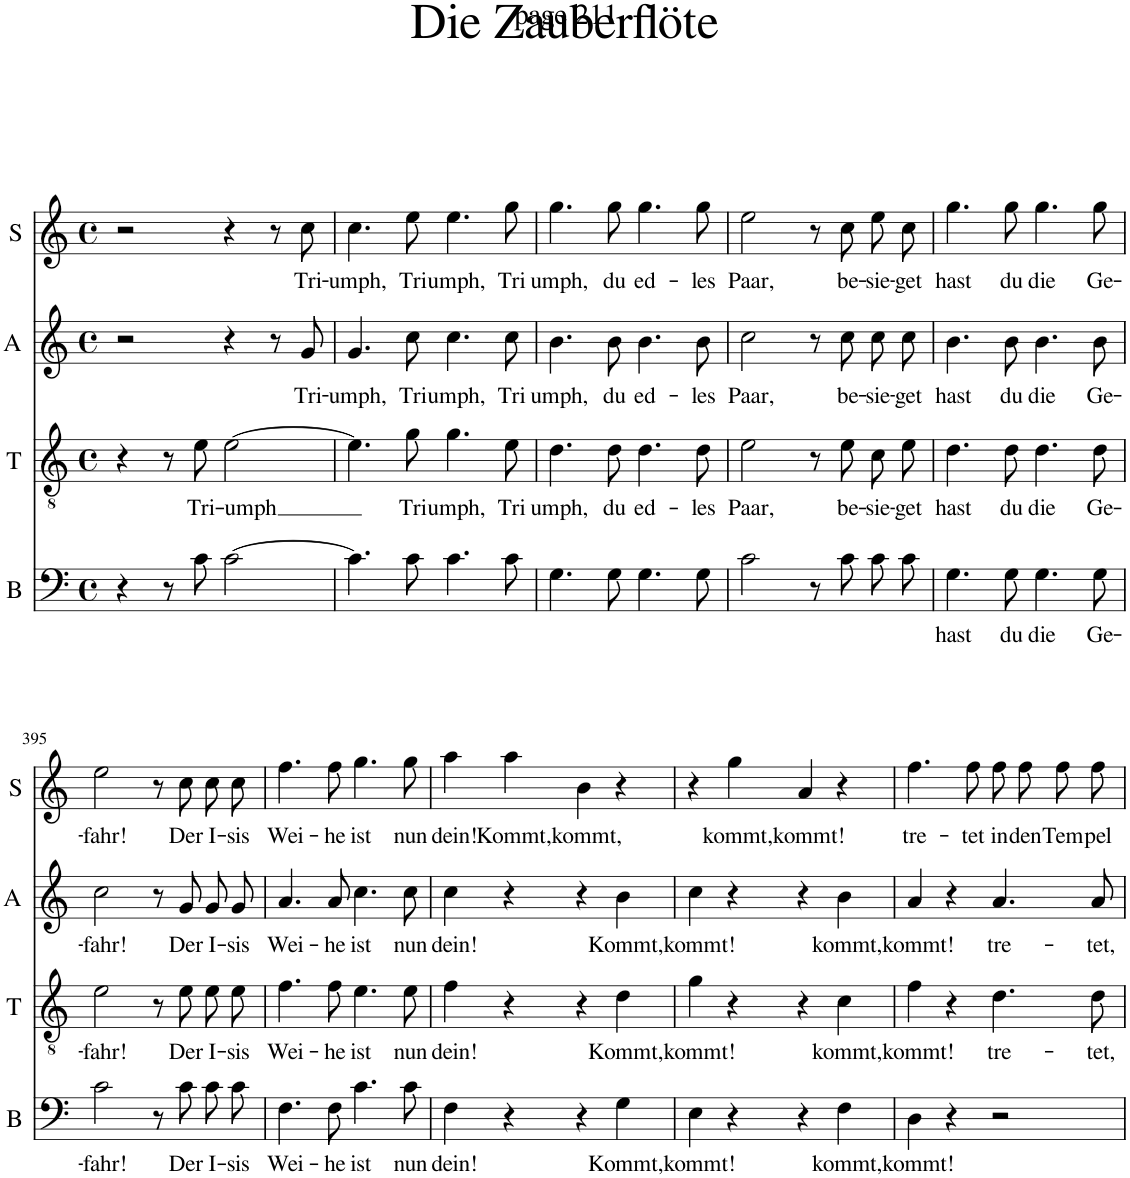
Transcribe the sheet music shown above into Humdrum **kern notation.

**kern	**text	**kern	**text	**kern	**text	**kern	**text
*part4	*part4	*part3	*part3	*part2	*part2	*part1	*part1
*staff4	*staff4	*staff3	*staff3	*staff2	*staff2	*staff1	*staff1
*I"B	*	*I"T	*	*I"A	*	*I"S	*
*I'B	*	*I'T	*	*I'A	*	*I'S	*
*clefF4	*	*clefGv2	*	*clefG2	*	*clefG2	*
*k[]	*	*k[]	*	*k[]	*	*k[]	*
*M4/4	*	*M4/4	*	*M4/4	*	*M4/4	*
*met(c)	*	*met(c)	*	*met(c)	*	*met(c)	*
=390	=390	=390	=390	=390	=390	=390	=390
4r	.	4r	.	2r	.	2r	.
8r	.	8r	.	.	.	.	.
!	!	!	!LO:LY:b	!	!	!	!
8c\	.	8e\	Tri-	.	.	.	.
!	!	!	!LO:LY:b	!	!	!	!
[2c\	.	[2e\	-umph	4r	.	4r	.
.	.	.	.	8r	.	8r	.
!	!	!	!	!	!LO:LY:b	!	!LO:LY:b
.	.	.	.	8g/	Tri-	8cc\	Tri-
=391	=391	=391	=391	=391	=391	=391	=391
!	!	!	!	!	!LO:LY:b	!	!LO:LY:b
4.c\]	.	4.e\]	.	4.g/	-umph,	4.cc\	-umph,
!	!	!	!LO:LY:b	!	!LO:LY:b	!	!LO:LY:b
8c\	.	8g\	Tri-	8cc\	Tri-	8ee\	Tri-
!	!	!	!LO:LY:b	!	!LO:LY:b	!	!LO:LY:b
4.c\	.	4.g\	-umph,	4.cc\	-umph,	4.ee\	-umph,
!	!	!	!LO:LY:b	!	!LO:LY:b	!	!LO:LY:b
8c\	.	8e\	Tri-	8cc\	Tri-	8gg\	Tri-
=392	=392	=392	=392	=392	=392	=392	=392
!	!	!	!LO:LY:b	!	!LO:LY:b	!	!LO:LY:b
4.G\	.	4.d\	-umph,	4.b\	-umph,	4.gg\	-umph,
!	!	!	!LO:LY:b	!	!LO:LY:b	!	!LO:LY:b
8G\	.	8d\	du	8b\	du	8gg\	du
!	!	!	!LO:LY:b	!	!LO:LY:b	!	!LO:LY:b
4.G\	.	4.d\	ed-	4.b\	ed-	4.gg\	ed-
!	!	!	!LO:LY:b	!	!LO:LY:b	!	!LO:LY:b
8G\	.	8d\	-les	8b\	-les	8gg\	-les
=393	=393	=393	=393	=393	=393	=393	=393
!	!	!	!LO:LY:b	!	!LO:LY:b	!	!LO:LY:b
2c\	.	2e\	Paar,	2cc\	Paar,	2ee\	Paar,
8r	.	8r	.	8r	.	8r	.
!	!	!	!LO:LY:b	!	!LO:LY:b	!	!LO:LY:b
8c\	.	8e\	be-	8cc\	be-	8cc\	be-
!	!	!	!LO:LY:b	!	!LO:LY:b	!	!LO:LY:b
8c\L	.	8c\L	-sie-	8cc\L	-sie-	8ee\L	-sie-
!	!	!	!LO:LY:b	!	!LO:LY:b	!	!LO:LY:b
8c\J	.	8e\J	-get	8cc\J	-get	8cc\J	-get
=394	=394	=394	=394	=394	=394	=394	=394
!	!LO:LY:b	!	!LO:LY:b	!	!LO:LY:b	!	!LO:LY:b
4.G\	hast	4.d\	hast	4.b\	hast	4.gg\	hast
!	!LO:LY:b	!	!LO:LY:b	!	!LO:LY:b	!	!LO:LY:b
8G\	du	8d\	du	8b\	du	8gg\	du
!	!LO:LY:b	!	!LO:LY:b	!	!LO:LY:b	!	!LO:LY:b
4.G\	die	4.d\	die	4.b\	die	4.gg\	die
!	!LO:LY:b	!	!LO:LY:b	!	!LO:LY:b	!	!LO:LY:b
8G\	Ge-	8d\	Ge-	8b\	Ge-	8gg\	Ge-
!!LO:LB:g=z
=395	=395	=395	=395	=395	=395	=395	=395
!	!LO:LY:b	!	!LO:LY:b	!	!LO:LY:b	!	!LO:LY:b
2c\	-fahr!	2e\	-fahr!	2cc\	-fahr!	2ee\	-fahr!
8r	.	8r	.	8r	.	8r	.
!	!LO:LY:b	!	!LO:LY:b	!	!LO:LY:b	!	!LO:LY:b
8c\	Der	8e\	Der	8g/	Der	8cc\	Der
!	!LO:LY:b	!	!LO:LY:b	!	!LO:LY:b	!	!LO:LY:b
8c\L	I-	8e\L	I-	8g/L	I-	8cc\L	I-
!	!LO:LY:b	!	!LO:LY:b	!	!LO:LY:b	!	!LO:LY:b
8c\J	-sis	8e\J	-sis	8g/J	-sis	8cc\J	-sis
=396	=396	=396	=396	=396	=396	=396	=396
!	!LO:LY:b	!	!LO:LY:b	!	!LO:LY:b	!	!LO:LY:b
4.F\	Wei-	4.f\	Wei-	4.a/	Wei-	4.ff\	Wei-
!	!LO:LY:b	!	!LO:LY:b	!	!LO:LY:b	!	!LO:LY:b
8F\	-he	8f\	-he	8a/	-he	8ff\	-he
!	!LO:LY:b	!	!LO:LY:b	!	!LO:LY:b	!	!LO:LY:b
4.c\	ist	4.e\	ist	4.cc\	ist	4.gg\	ist
!	!LO:LY:b	!	!LO:LY:b	!	!LO:LY:b	!	!LO:LY:b
8c\	nun	8e\	nun	8cc\	nun	8gg\	nun
=397	=397	=397	=397	=397	=397	=397	=397
!	!LO:LY:b	!	!LO:LY:b	!	!LO:LY:b	!	!LO:LY:b
4F\	dein!	4f\	dein!	4cc\	dein!	4aa\	dein!
!	!	!	!	!	!	!	!LO:LY:b
4r	.	4r	.	4r	.	4aa\	Kommt,
!	!	!	!	!	!	!	!LO:LY:b
4r	.	4r	.	4r	.	4b\	kommt,
!	!LO:LY:b	!	!LO:LY:b	!	!LO:LY:b	!	!
4G\	Kommt,	4d\	Kommt,	4b\	Kommt,	4r	.
=398	=398	=398	=398	=398	=398	=398	=398
!	!LO:LY:b	!	!LO:LY:b	!	!LO:LY:b	!	!
4E\	kommt!	4g\	kommt!	4cc\	kommt!	4r	.
!	!	!	!	!	!	!	!LO:LY:b
4r	.	4r	.	4r	.	4gg\	kommt,
!	!	!	!	!	!	!	!LO:LY:b
4r	.	4r	.	4r	.	4a/	kommt!
!	!LO:LY:b	!	!LO:LY:b	!	!LO:LY:b	!	!
4F\	kommt,	4c\	kommt,	4b\	kommt,	4r	.
=399	=399	=399	=399	=399	=399	=399	=399
!	!LO:LY:b	!	!LO:LY:b	!	!LO:LY:b	!	!LO:LY:b
4D\	kommt!	4f\	kommt!	4a/	kommt!	4.ff\	tre-
4r	.	4r	.	4r	.	.	.
!	!	!	!	!	!	!	!LO:LY:b
.	.	.	.	.	.	8ff\	-tet
!	!	!	!LO:LY:b	!	!LO:LY:b	!	!LO:LY:b
2r	.	4.d\	tre-	4.a/	tre-	8ff\L	in
!	!	!	!	!	!	!	!LO:LY:b
.	.	.	.	.	.	8ff\J	den
!	!	!	!	!	!	!	!LO:LY:b
.	.	.	.	.	.	8ff\L	Tem-
!	!	!	!LO:LY:b	!	!LO:LY:b	!	!LO:LY:b
.	.	8d\	-tet,	8a/	-tet,	8ff\J	-pel
=	=	=	=	=	=	=	=
*-	*-	*-	*-	*-	*-	*-	*-
